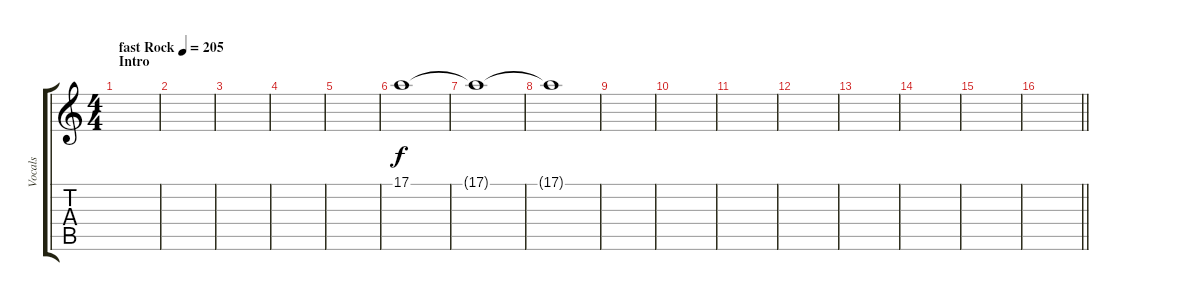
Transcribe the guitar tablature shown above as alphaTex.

\track ("Vocals" "Vocals") {instrument synthvoice}
\staff {score tabs}
\tuning (E4 B3 G3 D3 A2 E2) {hide}
\ts (4 4)
\section ("" "Intro")
\tempo (205 "fast Rock")
\clef g2
\ks c
|
|
|
|
|
17.1.1{instrument choiraahs} |
17.1{t}.1 |
17.1{t}.1 |
|
|
|
|
|
|
|
\barLineRight lightlight
